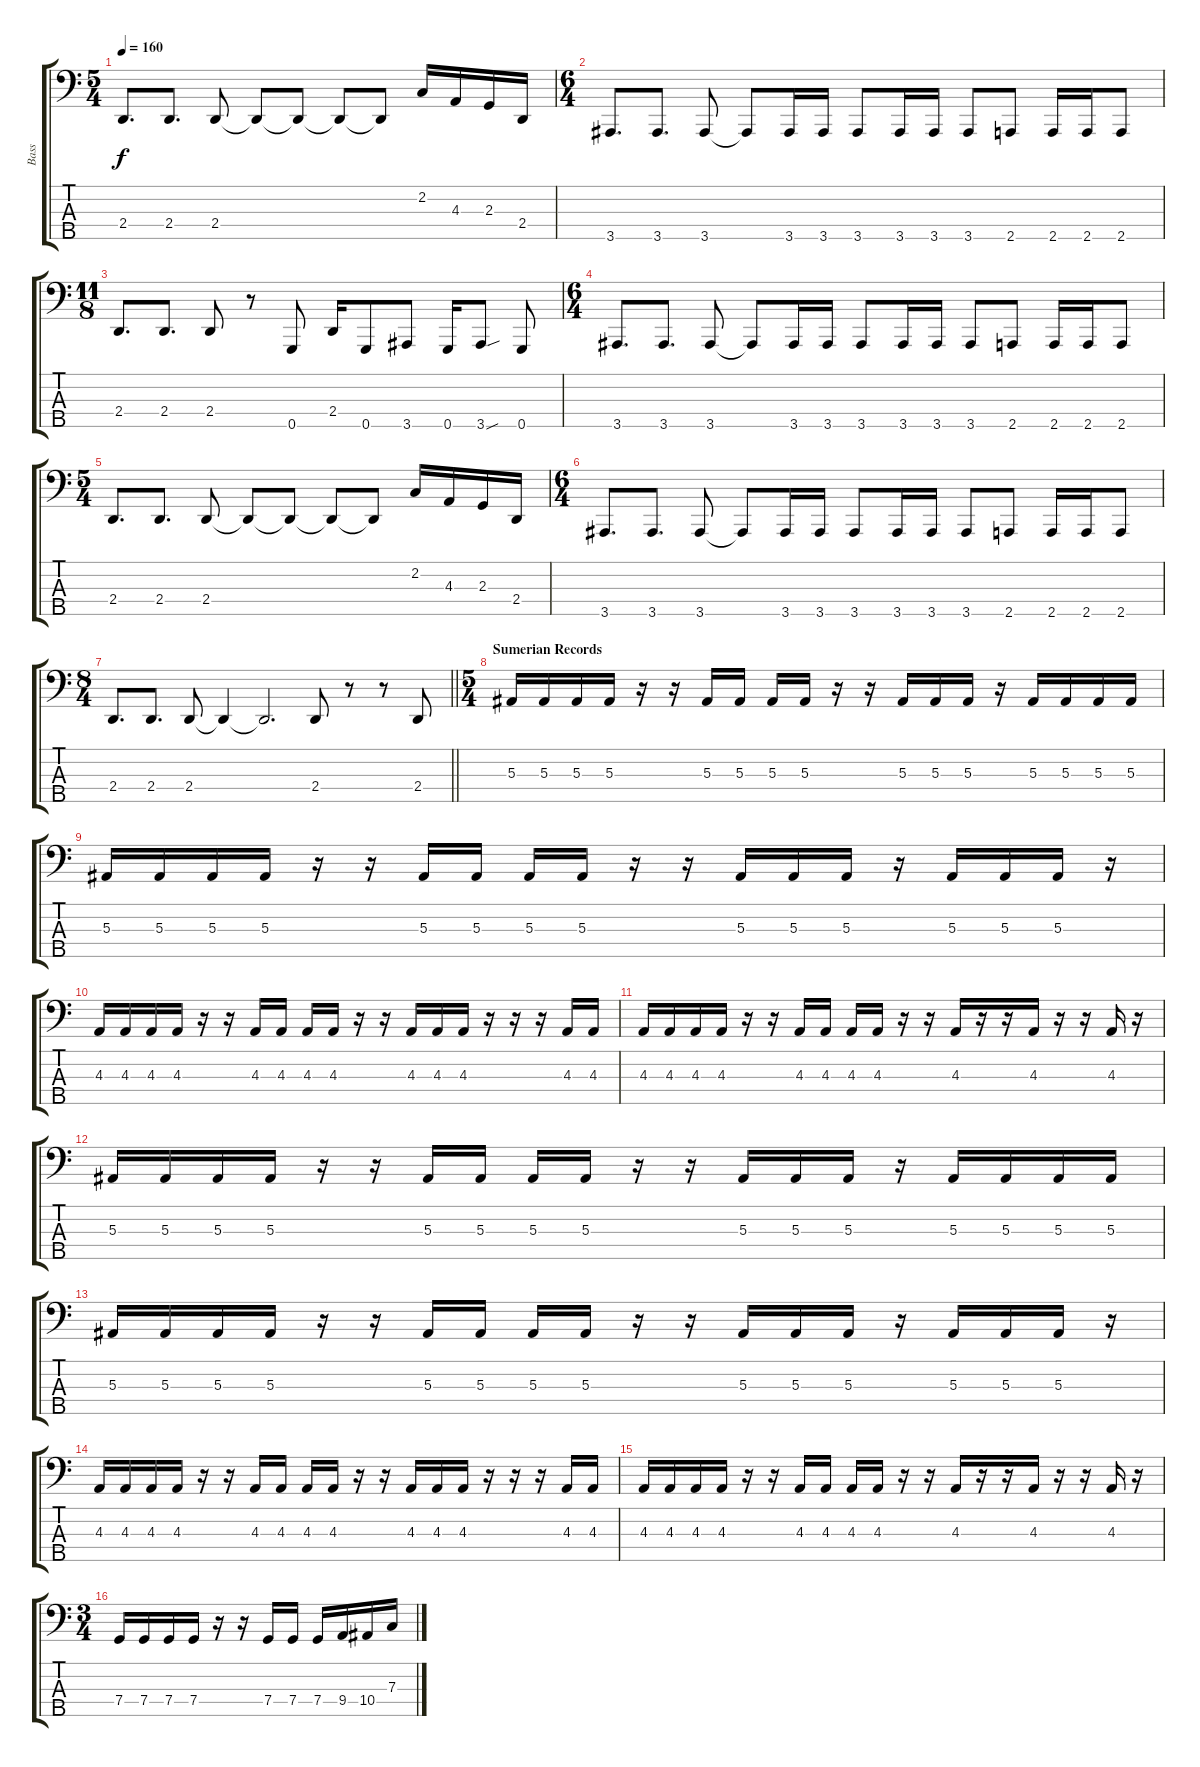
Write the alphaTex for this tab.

\track ("Bass" "Bass") {instrument electricbassfinger}
\staff {score tabs}
\tuning (Eb2 Bb1 F1 C1 G0) {hide}
\ts (5 4)
\tempo 160
\clef f4
\ks c
2.4.8{d dy f} 2.4.8{d} 2.4.8 2.4{t}.8 2.4{t}.8 2.4{t}.8 2.4{t}.8 2.2.16 4.3.16 2.3.16 2.4.16 |
\ts (6 4)
3.5.8{d} 3.5.8{d} 3.5.8 3.5{t}.8 3.5.16 3.5.16 3.5.8 3.5.16 3.5.16 3.5.8 2.5.8 2.5.16 2.5.16 2.5.8 |
\ts (11 8)
2.4.8{d} 2.4.8{d} 2.4.8 r.8 0.5.8 2.4.16 0.5.8 3.5.8 0.5.16 3.5{sou}.8 0.5.8 |
\ts (6 4)
3.5.8{d} 3.5.8{d} 3.5.8 3.5{t}.8 3.5.16 3.5.16 3.5.8 3.5.16 3.5.16 3.5.8 2.5.8 2.5.16 2.5.16 2.5.8 |
\ts (5 4)
2.4.8{d} 2.4.8{d} 2.4.8 2.4{t}.8 2.4{t}.8 2.4{t}.8 2.4{t}.8 2.2.16 4.3.16 2.3.16 2.4.16 |
\ts (6 4)
3.5.8{d} 3.5.8{d} 3.5.8 3.5{t}.8 3.5.16 3.5.16 3.5.8 3.5.16 3.5.16 3.5.8 2.5.8 2.5.16 2.5.16 2.5.8 |
\ts (8 4)
\barLineRight lightlight
2.4.8{d} 2.4.8{d} 2.4.8 2.4{t}.4 2.4{t}.2{d} 2.4.8 r.8 r.8 2.4.8 |
\ts (5 4)
\section ("" "Sumerian Records")
5.3.16 5.3.16 5.3.16 5.3.16 r.16 r.16 5.3.16 5.3.16 5.3.16 5.3.16 r.16 r.16 5.3.16 5.3.16 5.3.16 r.16 5.3.16 5.3.16 5.3.16 5.3.16 |
5.3.16 5.3.16 5.3.16 5.3.16 r.16 r.16 5.3.16 5.3.16 5.3.16 5.3.16 r.16 r.16 5.3.16 5.3.16 5.3.16 r.16 5.3.16 5.3.16 5.3.16 r.16 |
4.3.16 4.3.16 4.3.16 4.3.16 r.16 r.16 4.3.16 4.3.16 4.3.16 4.3.16 r.16 r.16 4.3.16 4.3.16 4.3.16 r.16 r.16 r.16 4.3.16 4.3.16 |
4.3.16 4.3.16 4.3.16 4.3.16 r.16 r.16 4.3.16 4.3.16 4.3.16 4.3.16 r.16 r.16 4.3.16 r.16 r.16 4.3.16 r.16 r.16 4.3.16 r.16 |
5.3.16 5.3.16 5.3.16 5.3.16 r.16 r.16 5.3.16 5.3.16 5.3.16 5.3.16 r.16 r.16 5.3.16 5.3.16 5.3.16 r.16 5.3.16 5.3.16 5.3.16 5.3.16 |
5.3.16 5.3.16 5.3.16 5.3.16 r.16 r.16 5.3.16 5.3.16 5.3.16 5.3.16 r.16 r.16 5.3.16 5.3.16 5.3.16 r.16 5.3.16 5.3.16 5.3.16 r.16 |
4.3.16 4.3.16 4.3.16 4.3.16 r.16 r.16 4.3.16 4.3.16 4.3.16 4.3.16 r.16 r.16 4.3.16 4.3.16 4.3.16 r.16 r.16 r.16 4.3.16 4.3.16 |
4.3.16 4.3.16 4.3.16 4.3.16 r.16 r.16 4.3.16 4.3.16 4.3.16 4.3.16 r.16 r.16 4.3.16 r.16 r.16 4.3.16 r.16 r.16 4.3.16 r.16 |
\ts (3 4)
7.4.16 7.4.16 7.4.16 7.4.16 r.16 r.16 7.4.16 7.4.16 7.4.16 9.4.16 10.4.16 7.3.16
